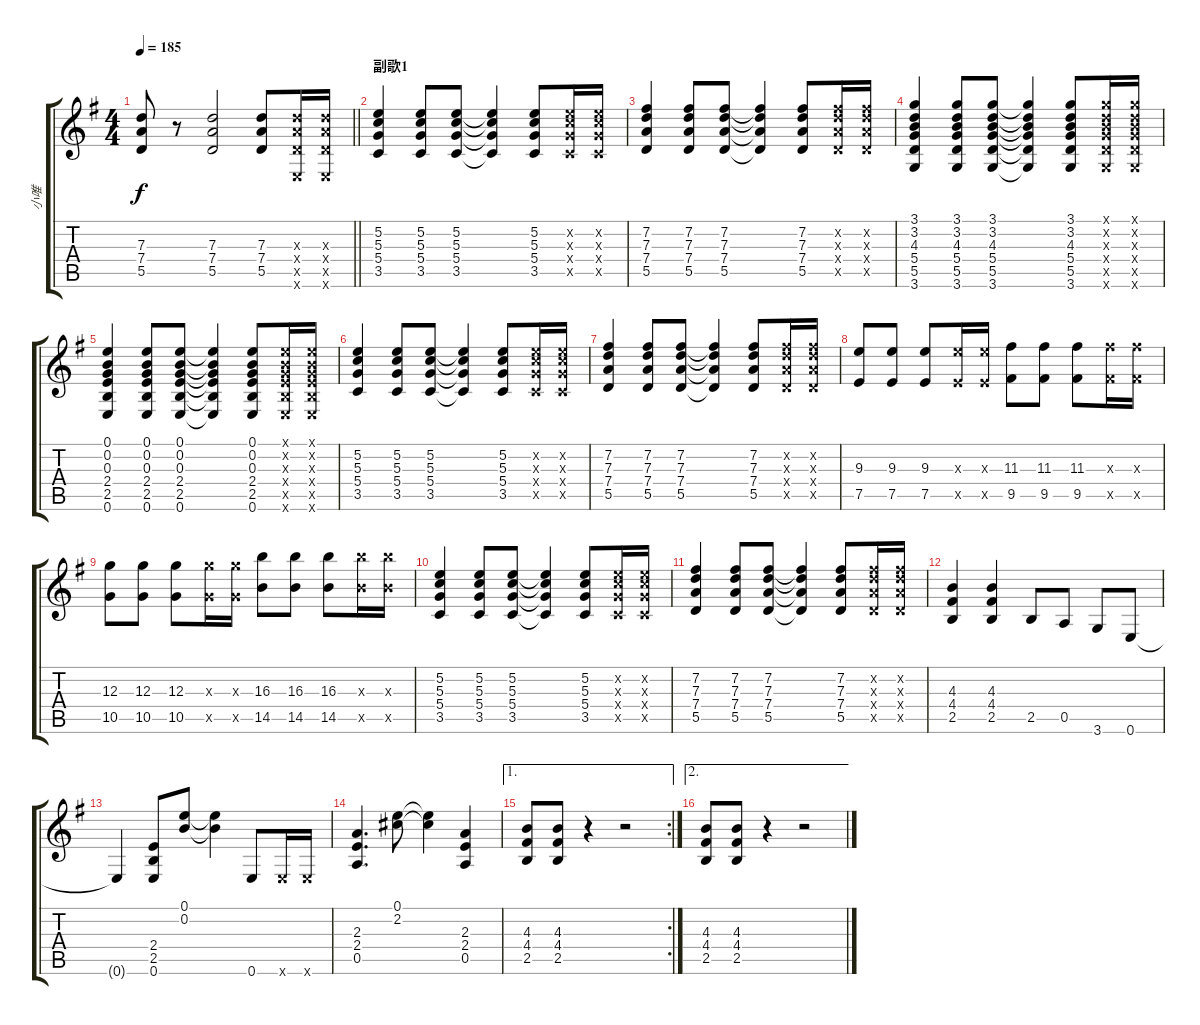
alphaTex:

\track ("小唯" "小唯") {instrument overdrivenguitar}
\staff {score tabs}
\tuning (E4 B3 G3 D3 A2 E2) {hide}
\ts (4 4)
\tempo 185
\clef g2
\barLineRight lightlight
\ks g
(7.3 7.4 5.5).8{dy f} r.8 (7.3 7.4 5.5).2 (7.3 7.4 5.5).8 (7.3{x} 7.4{x} 5.5{x} 0.6{x}).16 (7.3{x} 7.4{x} 5.5{x} 0.6{x}).16 |
\section ("" "副歌1")
(5.2 5.3 5.4 3.5).4 (5.2 5.3 5.4 3.5).8 (5.2 5.3 5.4 3.5).8 (5.2{t} 5.3{t} 5.4{t} 3.5{t}).4 (5.2 5.3 5.4 3.5).8 (5.2{x} 5.3{x} 5.4{x} 3.5{x}).16 (5.2{x} 5.3{x} 5.4{x} 3.5{x}).16 |
(7.2 7.3 7.4 5.5).4 (7.2 7.3 7.4 5.5).8 (7.2 7.3 7.4 5.5).8 (7.2{t} 7.3{t} 7.4{t} 5.5{t}).4 (7.2 7.3 7.4 5.5).8 (7.2{x} 7.3{x} 7.4{x} 5.5{x}).16 (7.2{x} 7.3{x} 7.4{x} 5.5{x}).16 |
(3.1 3.2 4.3 5.4 5.5 3.6).4 (3.1 3.2 4.3 5.4 5.5 3.6).8 (3.1 3.2 4.3 5.4 5.5 3.6).8 (3.1{t} 3.2{t} 4.3{t} 5.4{t} 5.5{t} 3.6{t}).4 (3.1 3.2 4.3 5.4 5.5 3.6).8 (3.1{x} 3.2{x} 4.3{x} 5.4{x} 5.5{x} 3.6{x}).16 (3.1{x} 3.2{x} 4.3{x} 5.4{x} 5.5{x} 3.6{x}).16 |
(0.1 0.2 0.3 2.4 2.5 0.6).4 (0.1 0.2 0.3 2.4 2.5 0.6).8 (0.1 0.2 0.3 2.4 2.5 0.6).8 (0.1{t} 0.2{t} 0.3{t} 2.4{t} 2.5{t} 0.6{t}).4 (0.1 0.2 0.3 2.4 2.5 0.6).8 (0.1{x} 0.2{x} 0.3{x} 2.4{x} 2.5{x} 0.6{x}).16 (0.1{x} 0.2{x} 0.3{x} 2.4{x} 2.5{x} 0.6{x}).16 |
(5.2 5.3 5.4 3.5).4 (5.2 5.3 5.4 3.5).8 (5.2 5.3 5.4 3.5).8 (5.2{t} 5.3{t} 5.4{t} 3.5{t}).4 (5.2 5.3 5.4 3.5).8 (5.2{x} 5.3{x} 5.4{x} 3.5{x}).16 (5.2{x} 5.3{x} 5.4{x} 3.5{x}).16 |
(7.2 7.3 7.4 5.5).4 (7.2 7.3 7.4 5.5).8 (7.2 7.3 7.4 5.5).8 (7.2{t} 7.3{t} 7.4{t} 5.5{t}).4 (7.2 7.3 7.4 5.5).8 (7.2{x} 7.3{x} 7.4{x} 5.5{x}).16 (7.2{x} 7.3{x} 7.4{x} 5.5{x}).16 |
(9.3 7.5).8 (9.3 7.5).8 (9.3 7.5).8 (9.3{x} 7.5{x}).16 (9.3{x} 7.5{x}).16 (11.3 9.5).8 (11.3 9.5).8 (11.3 9.5).8 (11.3{x} 9.5{x}).16 (11.3{x} 9.5{x}).16 |
(12.3 10.5).8 (12.3 10.5).8 (12.3 10.5).8 (12.3{x} 10.5{x}).16 (12.3{x} 10.5{x}).16 (16.3 14.5).8 (16.3 14.5).8 (16.3 14.5).8 (16.3{x} 14.5{x}).16 (16.3{x} 14.5{x}).16 |
(5.2 5.3 5.4 3.5).4 (5.2 5.3 5.4 3.5).8 (5.2 5.3 5.4 3.5).8 (5.2{t} 5.3{t} 5.4{t} 3.5{t}).4 (5.2 5.3 5.4 3.5).8 (5.2{x} 5.3{x} 5.4{x} 3.5{x}).16 (5.2{x} 5.3{x} 5.4{x} 3.5{x}).16 |
(7.2 7.3 7.4 5.5).4 (7.2 7.3 7.4 5.5).8 (7.2 7.3 7.4 5.5).8 (7.2{t} 7.3{t} 7.4{t} 5.5{t}).4 (7.2 7.3 7.4 5.5).8 (7.2{x} 7.3{x} 7.4{x} 5.5{x}).16 (7.2{x} 7.3{x} 7.4{x} 5.5{x}).16 |
(4.3 4.4 2.5).4 (4.3 4.4 2.5).4 2.5.8 0.5.8 3.6.8 0.6.8 |
0.6{t}.4 (2.4 2.5 0.6).8 (0.1 0.2).8 (0.1{t} 0.2{t}).4 0.6.8 0.6{x}.16 0.6{x}.16 |
(2.3 2.4 0.5).4{d} (0.1 2.2).8 (0.1{t} 2.2{t}).4 (2.3 2.4 0.5).4 |
\ae 1
\rc 2
(4.3 4.4 2.5).8 (4.3 4.4 2.5).8 r.4 r.2 |
\ae 2
(4.3 4.4 2.5).8 (4.3 4.4 2.5).8 r.4 r.2
